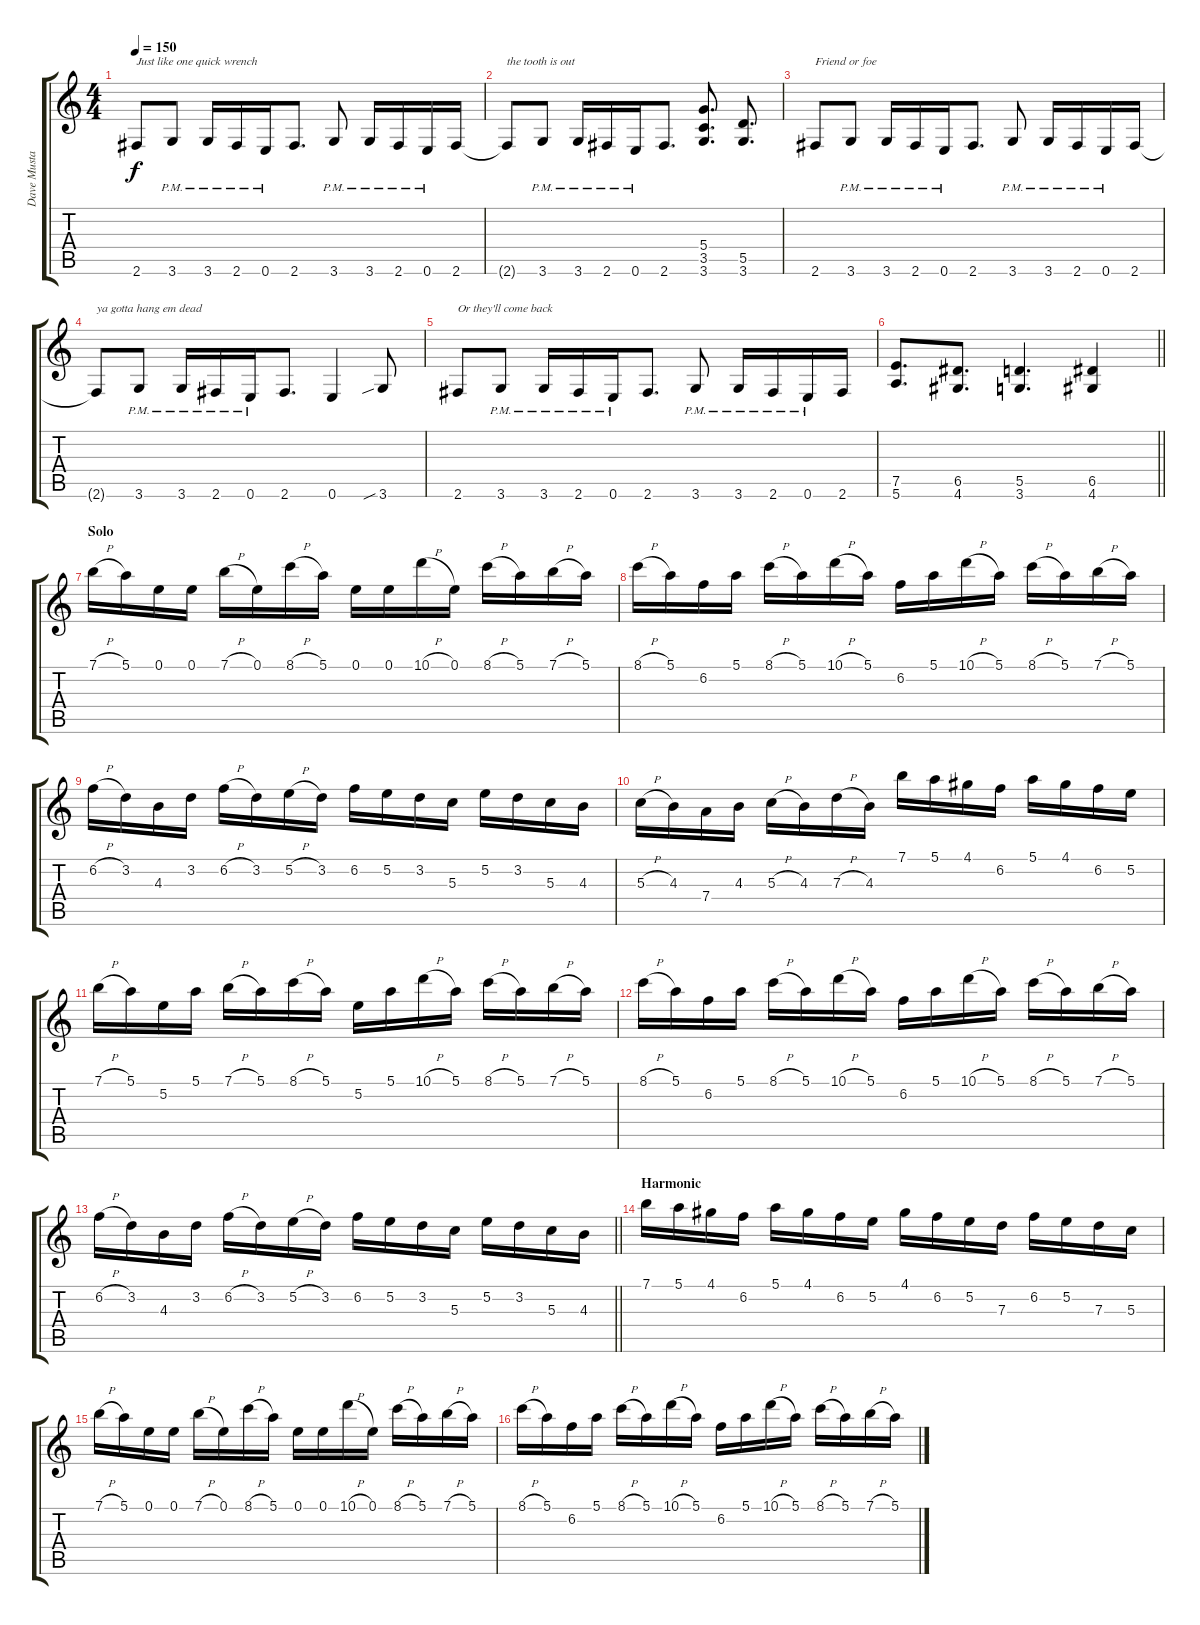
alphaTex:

\track ("Dave Mustaine" "Dave Musta") {instrument distortionguitar}
\staff {score tabs}
\tuning (E4 B3 G3 D3 A2 E2) {hide}
\ts (4 4)
\tempo 150
\clef g2
\ks c
2.6.8{txt "Just like one quick wrench" dy f} 3.6{pm}.8 3.6{pm}.16 2.6{pm}.16 0.6{pm}.16 2.6.8{d} 3.6{pm}.8 3.6{pm}.16 2.6{pm}.16 0.6{pm}.16 2.6.16 |
2.6{t}.8{txt "the tooth is out"} 3.6{pm}.8 3.6{pm}.16 2.6{pm}.16 0.6{pm}.16 2.6.8{d} (5.4 3.5 3.6).8{d} (5.5 3.6).8{d} |
2.6.8{txt "Friend or foe"} 3.6{pm}.8 3.6{pm}.16 2.6{pm}.16 0.6{pm}.16 2.6.8{d} 3.6{pm}.8 3.6{pm}.16 2.6{pm}.16 0.6{pm}.16 2.6.16 |
2.6{t}.8{txt "ya gotta hang em dead"} 3.6{pm}.8 3.6{pm}.16 2.6{pm}.16 0.6{pm}.16 2.6.8{d} 0.6.4 3.6{sib}.8 |
2.6.8{txt "Or they'll come back"} 3.6{pm}.8 3.6{pm}.16 2.6{pm}.16 0.6{pm}.16 2.6.8{d} 3.6{pm}.8 3.6{pm}.16 2.6{pm}.16 0.6{pm}.16 2.6.16 |
\barLineRight lightlight
(7.5 5.6).8{d} (6.5 4.6).8{d} (5.5 3.6).4{d} (6.5 4.6).4 |
\section ("" "Solo")
7.1{h}.16{balance 8} 5.1.16 0.1.16 0.1.16 7.1{h}.16 0.1.16 8.1{h}.16 5.1.16 0.1.16 0.1.16 10.1{h}.16 0.1.16 8.1{h}.16 5.1.16 7.1{h}.16 5.1.16 |
8.1{h}.16 5.1.16 6.2.16 5.1.16 8.1{h}.16 5.1.16 10.1{h}.16 5.1.16 6.2.16 5.1.16 10.1{h}.16 5.1.16 8.1{h}.16 5.1.16 7.1{h}.16 5.1.16 |
6.2{h}.16 3.2.16 4.3.16 3.2.16 6.2{h}.16 3.2.16 5.2{h}.16 3.2.16 6.2.16 5.2.16 3.2.16 5.3.16 5.2.16 3.2.16 5.3.16 4.3.16 |
5.3{h}.16 4.3.16 7.4.16 4.3.16 5.3{h}.16 4.3.16 7.3{h}.16 4.3.16 7.1.16 5.1.16 4.1.16 6.2.16 5.1.16 4.1.16 6.2.16 5.2.16 |
7.1{h}.16 5.1.16 5.2.16 5.1.16 7.1{h}.16 5.1.16 8.1{h}.16 5.1.16 5.2.16 5.1.16 10.1{h}.16 5.1.16 8.1{h}.16 5.1.16 7.1{h}.16 5.1.16 |
8.1{h}.16 5.1.16 6.2.16 5.1.16 8.1{h}.16 5.1.16 10.1{h}.16 5.1.16 6.2.16 5.1.16 10.1{h}.16 5.1.16 8.1{h}.16 5.1.16 7.1{h}.16 5.1.16 |
\barLineRight lightlight
6.2{h}.16 3.2.16 4.3.16 3.2.16 6.2{h}.16 3.2.16 5.2{h}.16 3.2.16 6.2.16 5.2.16 3.2.16 5.3.16 5.2.16 3.2.16 5.3.16 4.3.16 |
\section ("" "Harmonic")
7.1.16 5.1.16 4.1.16 6.2.16 5.1.16 4.1.16 6.2.16 5.2.16 4.1.16 6.2.16 5.2.16 7.3.16 6.2.16 5.2.16 7.3.16 5.3.16 |
7.1{h}.16 5.1.16 0.1.16 0.1.16 7.1{h}.16 0.1.16 8.1{h}.16 5.1.16 0.1.16 0.1.16 10.1{h}.16 0.1.16 8.1{h}.16 5.1.16 7.1{h}.16 5.1.16 |
8.1{h}.16 5.1.16 6.2.16 5.1.16 8.1{h}.16 5.1.16 10.1{h}.16 5.1.16 6.2.16 5.1.16 10.1{h}.16 5.1.16 8.1{h}.16 5.1.16 7.1{h}.16 5.1.16
